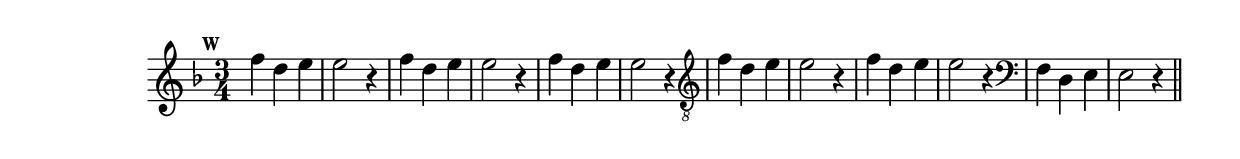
%% -*- coding: utf-8 -*-
\version "2.14.1"

%% \header { texidoc="Perguntas e Respostas"}

\relative c'' {

  \override Staff.TimeSignature #'style = #'()
  \time 3/4 
  \override Score.BarNumber #'transparent = ##t
  \override Score.RehearsalMark #'font-size = #-2
  \override Score.BarNumber #'transparent = ##t
  \set Score.markFormatter = #format-mark-numbers
  \key d \minor

  \mark 22

  %% CAVAQUINHO - BANJO
  \tag #'cv {
    f4 d e | e2 r4 
  }

  %% BANDOLIM
  \tag #'bd {
    f4 d e | e2 r4 
  }

  %% VIOLA
  \tag #'va {
    f4 d e | e2 r4 
  }

  %% VIOLÃO TENOR
  \tag #'vt {
    \clef "G_8"
    f,4 d e | e2 r4               
  }

  %% VIOLÃO
  \tag #'vi {
    \clef "G_8"
    f4 d e | e2 r4 
  }

  %% BAIXO - BAIXOLÃO
  \tag #'bx {
    \clef bass
    f,4 d e | e2 r4                
  }


  %% END DOCUMENT
  \bar "||"
}
